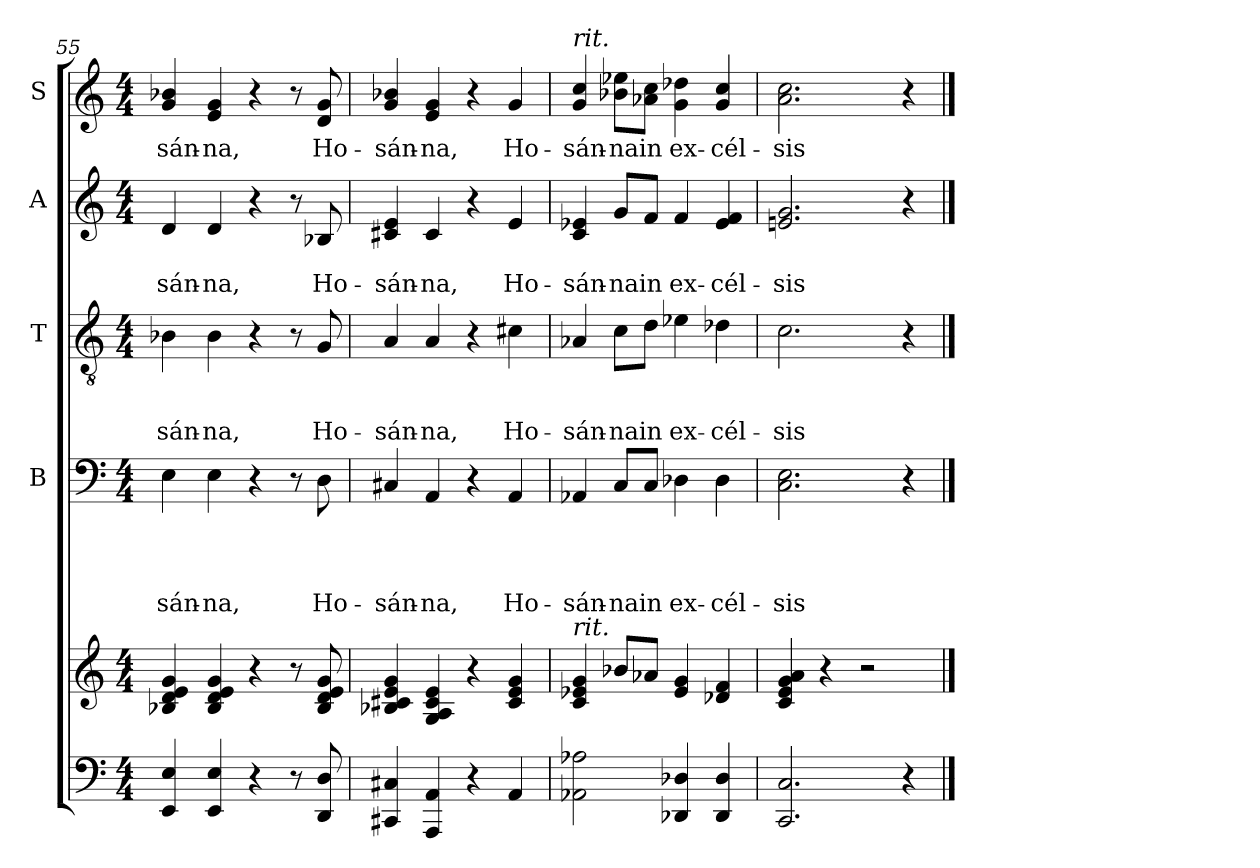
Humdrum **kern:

**kern	**kern	**kern	**text	**text	**text	**text	**kern	**text	**text	**text	**kern	**text	**text	**kern	**text
*part5	*part5	*part4	*part4	*part4	*part4	*part4	*part3	*part3	*part3	*part3	*part2	*part2	*part2	*part1	*part1
*staff6	*staff5	*staff4	*staff4	*staff4	*staff4	*staff4	*staff3	*staff3	*staff3	*staff3	*staff2	*staff2	*staff2	*staff1	*staff1
*	*	*I"B	*	*	*	*	*I"T	*	*	*	*I"A	*	*	*I"S	*
*	*	*I'B	*	*	*	*	*I'T	*	*	*	*I'A	*	*	*I'S	*
*clefF4	*clefG2	*clefF4	*	*	*	*	*clefGv2	*	*	*	*clefG2	*	*	*clefG2	*
*k[]	*k[]	*k[]	*	*	*	*	*k[]	*	*	*	*k[]	*	*	*k[]	*
*C:	*C:	*C:	*	*	*	*	*C:	*	*	*	*C:	*	*	*C:	*
*M4/4	*M4/4	*M4/4	*	*	*	*	*M4/4	*	*	*	*M4/4	*	*	*M4/4	*
=55	=55	=55	=55	=55	=55	=55	=55	=55	=55	=55	=55	=55	=55	=55	=55
!	!	!	!	!	!	!LO:LY:b	!	!	!	!LO:LY:b	!	!	!LO:LY:b	!	!LO:LY:b
4EE/ 4E/	4B-X/ 4d/ 4e/ 4g/	4E\	.	.	.	-sán-	4B-X\	.	.	-sán-	4d/	.	-sán-	4g/ 4b-X/	-sán-
!	!	!	!	!	!	!LO:LY:b	!	!	!	!LO:LY:b	!	!	!LO:LY:b	!	!LO:LY:b
4EE/ 4E/	4B-/ 4d/ 4e/ 4g/	4E\	.	.	.	-na,	4B-\	.	.	-na,	4d/	.	-na,	4e/ 4g/	-na,
4r	4r	4r	.	.	.	.	4r	.	.	.	4r	.	.	4r	.
8r	8r	8r	.	.	.	.	8r	.	.	.	8r	.	.	8r	.
!	!	!	!	!	!	!LO:LY:b	!	!	!	!LO:LY:b	!	!	!LO:LY:b	!	!LO:LY:b
8DD/ 8D/	8B-/ 8d/ 8e/ 8g/	8D\	.	.	.	Ho-	8G/	.	.	Ho-	8B-X/	.	Ho-	8d/ 8g/	Ho-
=56	=56	=56	=56	=56	=56	=56	=56	=56	=56	=56	=56	=56	=56	=56	=56
!	!	!	!	!	!	!LO:LY:b	!	!	!	!LO:LY:b	!	!	!LO:LY:b	!	!LO:LY:b
4CC#X/ 4C#X/	4B-X/ 4c#X/ 4e/ 4g/	4C#X/	.	.	.	-sán-	4A/	.	.	-sán-	4c#X/ 4e/	.	-sán-	4g/ 4b-X/	-sán-
!	!	!	!	!	!	!LO:LY:b	!	!	!	!LO:LY:b	!	!	!LO:LY:b	!	!LO:LY:b
4AAA/ 4AA/	4G/ 4A/ 4c#/ 4e/	4AA/	.	.	.	-na,	4A/	.	.	-na,	4c#/	.	-na,	4e/ 4g/	-na,
4r	4r	4r	.	.	.	.	4r	.	.	.	4r	.	.	4r	.
!	!	!	!	!	!	!LO:LY:b	!	!	!	!LO:LY:b	!	!	!LO:LY:b	!	!LO:LY:b
4AA/	4c#/ 4e/ 4g/	4AA/	.	.	.	Ho-	4c#X\	.	.	Ho-	4e/	.	Ho-	4g/	Ho-
=57	=57	=57	=57	=57	=57	=57	=57	=57	=57	=57	=57	=57	=57	=57	=57
!	!	!	!	!	!	!	!	!	!	!	!	!	!	!LO:TX:a:i:t=rit.	!
!	!LO:TX:a:i:t=rit.	!	!	!	!	!	!	!	!	!	!	!	!	!	!
!	!	!	!	!	!	!LO:LY:b	!	!	!	!LO:LY:b	!	!	!LO:LY:b	!	!LO:LY:b
2AA-X\ 2A-X\	4c/ 4e-X/ 4g/	4AA-X/	.	.	.	-sán-	4A-X/	.	.	-sán-	4c/ 4e-X/	.	-sán-	4g/ 4cc/	-sán-
!	!	!	!	!	!	!LO:LY:b	!	!	!	!LO:LY:b	!	!	!LO:LY:b	!	!LO:LY:b
.	8b-X/L	8C/L	.	.	.	-na	8c\L	.	.	-na	8g/L	.	-na	8b-X\ 8ee-X\L	-na
!	!	!	!	!	!	!LO:LY:b	!	!	!	!LO:LY:b	!	!	!LO:LY:b	!	!LO:LY:b
.	8a-X/J	8C/J	.	.	.	in	8d\J	.	.	in	8f/J	.	in	8a-X\ 8cc\J	in
!	!	!	!	!	!	!LO:LY:b	!	!	!	!LO:LY:b	!	!	!LO:LY:b	!	!LO:LY:b
4DD-X/ 4D-X/	4e-/ 4g/	4D-X\	.	.	.	ex-	4e-X\	.	.	ex-	4f/	.	ex-	4g\ 4dd-X\	ex-
!	!	!	!	!	!	!LO:LY:b	!	!	!	!LO:LY:b	!	!	!LO:LY:b	!	!LO:LY:b
4DD-/ 4D-/	4d-X/ 4f/	4D-\	.	.	.	-cél-	4d-X\	.	.	-cél-	4e-/ 4f/	.	-cél-	4g/ 4cc/	-cél-
!!LO:LB:g=z
=58	=58	=58	=58	=58	=58	=58	=58	=58	=58	=58	=58	=58	=58	=58	=58
!	!	!	!	!	!	!LO:LY:b	!	!	!	!LO:LY:b	!	!	!LO:LY:b	!	!LO:LY:b
2.CC/ 2.C/	4c/ 4e/ 4g/ 4a/	2.C\ 2.E\	.	.	.	-sis	2.c\	.	.	-sis	2.eni/ 2.g/	.	-sis	2.a\ 2.cc\	-sis
.	4r	.	.	.	.	.	.	.	.	.	.	.	.	.	.
.	2r	.	.	.	.	.	.	.	.	.	.	.	.	.	.
4r	.	4r	.	.	.	.	4r	.	.	.	4r	.	.	4r	.
==	==	==	==	==	==	==	==	==	==	==	==	==	==	==	==
*-	*-	*-	*-	*-	*-	*-	*-	*-	*-	*-	*-	*-	*-	*-	*-
